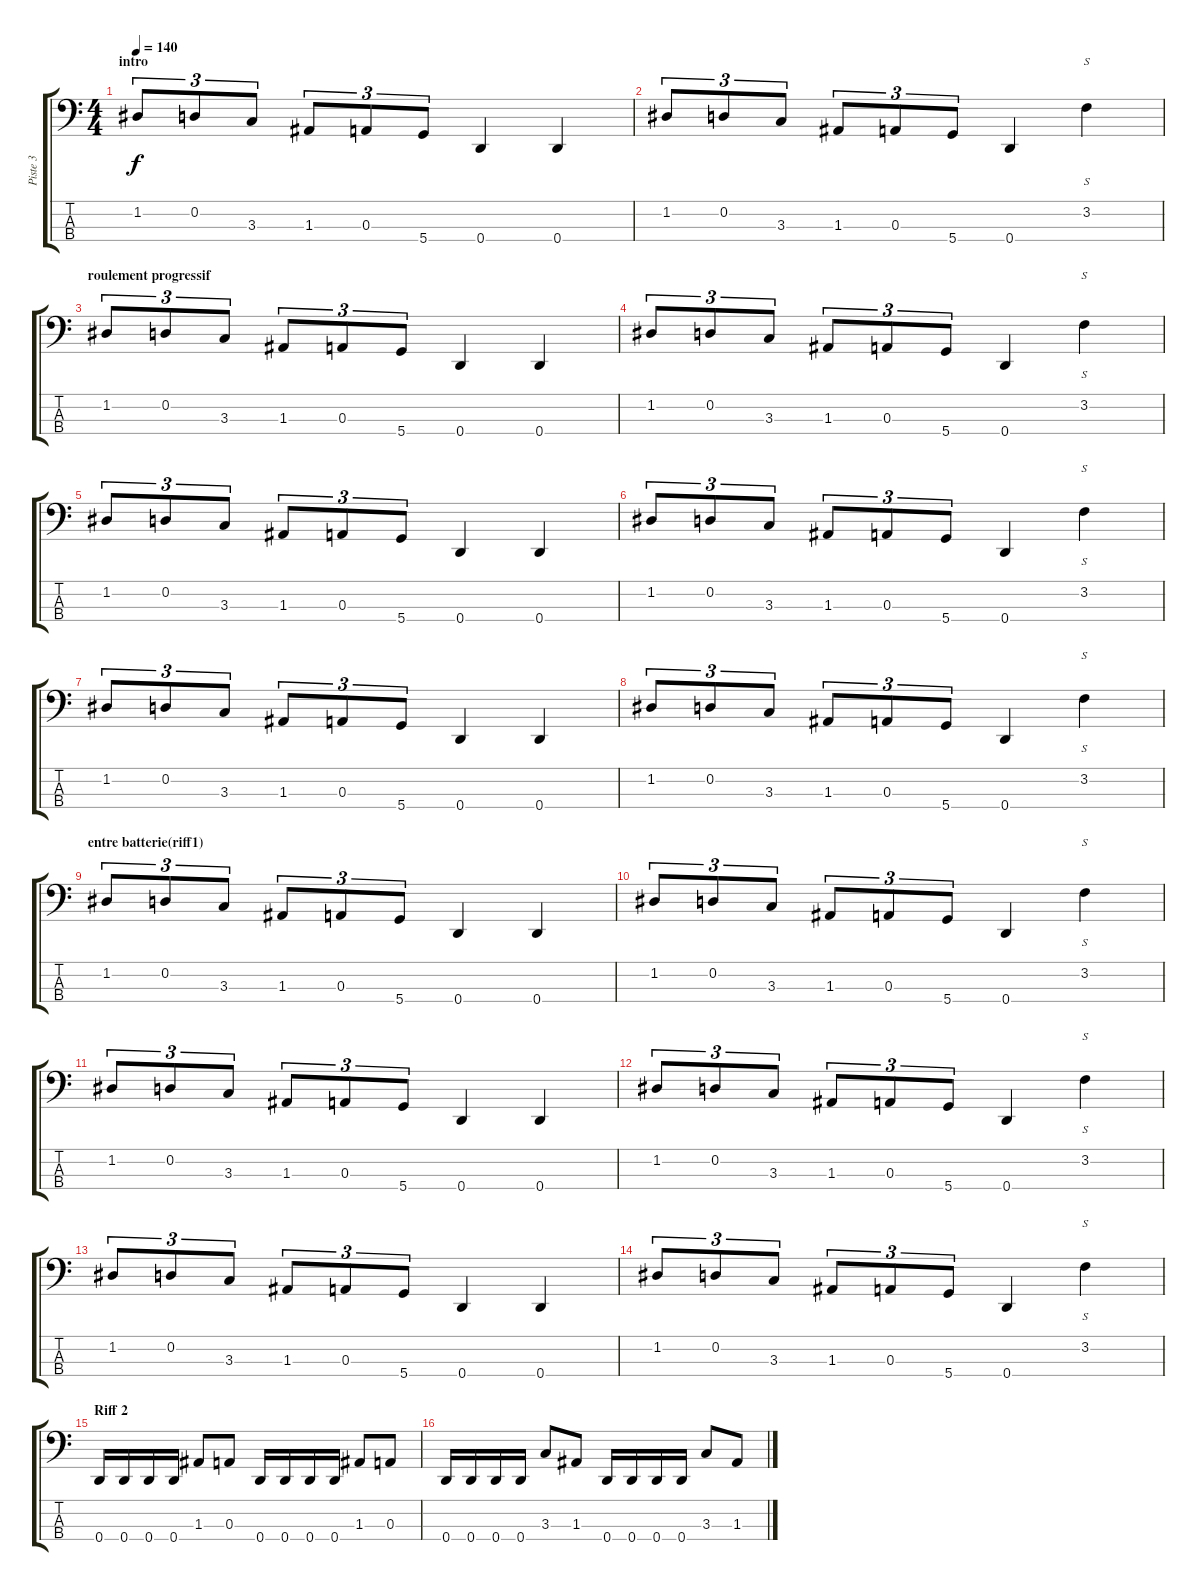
\track ("Piste 3" "Piste 3") {instrument electricbasspick}
\staff {score tabs}
\tuning (G2 D2 A1 D1) {hide}
\ts (4 4)
\section ("" "intro")
\tempo 140
\clef f4
\ks c
1.2.8{tu (3 2) dy f instrument electricbasspick} 0.2.8{tu (3 2)} 3.3.8{tu (3 2)} 1.3.8{tu (3 2)} 0.3.8{tu (3 2)} 5.4.8{tu (3 2)} 0.4.4 0.4.4 |
1.2.8{tu (3 2)} 0.2.8{tu (3 2)} 3.3.8{tu (3 2)} 1.3.8{tu (3 2)} 0.3.8{tu (3 2)} 5.4.8{tu (3 2)} 0.4.4 3.2.4{s} |
\section ("" "roulement progressif")
1.2.8{tu (3 2)} 0.2.8{tu (3 2)} 3.3.8{tu (3 2)} 1.3.8{tu (3 2)} 0.3.8{tu (3 2)} 5.4.8{tu (3 2)} 0.4.4 0.4.4 |
1.2.8{tu (3 2)} 0.2.8{tu (3 2)} 3.3.8{tu (3 2)} 1.3.8{tu (3 2)} 0.3.8{tu (3 2)} 5.4.8{tu (3 2)} 0.4.4 3.2.4{s} |
1.2.8{tu (3 2)} 0.2.8{tu (3 2)} 3.3.8{tu (3 2)} 1.3.8{tu (3 2)} 0.3.8{tu (3 2)} 5.4.8{tu (3 2)} 0.4.4 0.4.4 |
1.2.8{tu (3 2)} 0.2.8{tu (3 2)} 3.3.8{tu (3 2)} 1.3.8{tu (3 2)} 0.3.8{tu (3 2)} 5.4.8{tu (3 2)} 0.4.4 3.2.4{s} |
1.2.8{tu (3 2)} 0.2.8{tu (3 2)} 3.3.8{tu (3 2)} 1.3.8{tu (3 2)} 0.3.8{tu (3 2)} 5.4.8{tu (3 2)} 0.4.4 0.4.4 |
1.2.8{tu (3 2)} 0.2.8{tu (3 2)} 3.3.8{tu (3 2)} 1.3.8{tu (3 2)} 0.3.8{tu (3 2)} 5.4.8{tu (3 2)} 0.4.4 3.2.4{s} |
\section ("" "entre batterie(riff1)")
1.2.8{tu (3 2)} 0.2.8{tu (3 2)} 3.3.8{tu (3 2)} 1.3.8{tu (3 2)} 0.3.8{tu (3 2)} 5.4.8{tu (3 2)} 0.4.4 0.4.4 |
1.2.8{tu (3 2)} 0.2.8{tu (3 2)} 3.3.8{tu (3 2)} 1.3.8{tu (3 2)} 0.3.8{tu (3 2)} 5.4.8{tu (3 2)} 0.4.4 3.2.4{s} |
1.2.8{tu (3 2)} 0.2.8{tu (3 2)} 3.3.8{tu (3 2)} 1.3.8{tu (3 2)} 0.3.8{tu (3 2)} 5.4.8{tu (3 2)} 0.4.4 0.4.4 |
1.2.8{tu (3 2)} 0.2.8{tu (3 2)} 3.3.8{tu (3 2)} 1.3.8{tu (3 2)} 0.3.8{tu (3 2)} 5.4.8{tu (3 2)} 0.4.4 3.2.4{s} |
1.2.8{tu (3 2)} 0.2.8{tu (3 2)} 3.3.8{tu (3 2)} 1.3.8{tu (3 2)} 0.3.8{tu (3 2)} 5.4.8{tu (3 2)} 0.4.4 0.4.4 |
1.2.8{tu (3 2)} 0.2.8{tu (3 2)} 3.3.8{tu (3 2)} 1.3.8{tu (3 2)} 0.3.8{tu (3 2)} 5.4.8{tu (3 2)} 0.4.4 3.2.4{s} |
\section ("" "Riff 2")
0.4.16 0.4.16 0.4.16 0.4.16 1.3.8 0.3.8 0.4.16 0.4.16 0.4.16 0.4.16 1.3.8 0.3.8 |
0.4.16 0.4.16 0.4.16 0.4.16 3.3.8 1.3.8 0.4.16 0.4.16 0.4.16 0.4.16 3.3.8 1.3.8
